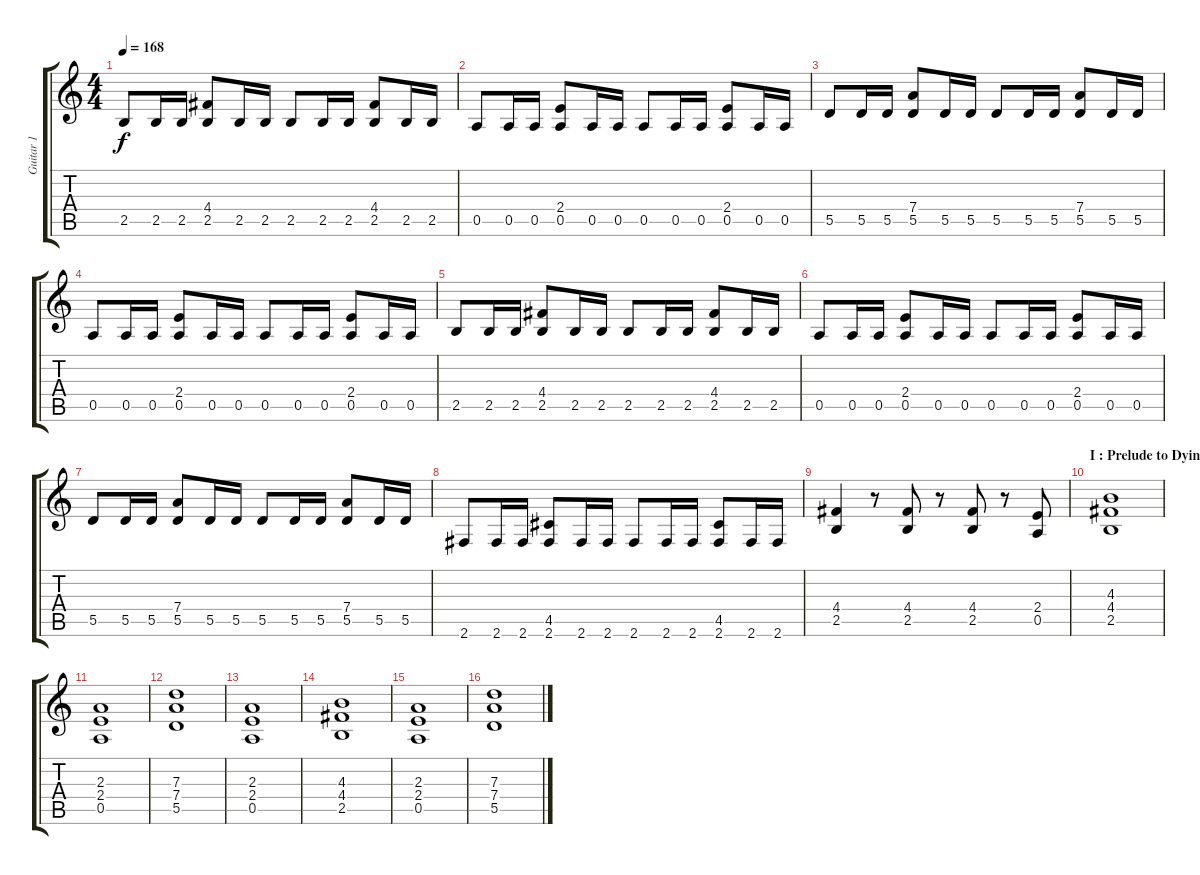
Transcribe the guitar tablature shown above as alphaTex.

\track ("Guitar 1" "Guitar 1") {instrument overdrivenguitar}
\staff {score tabs}
\tuning (E4 B3 G3 D3 A2 E2) {hide}
\ts (4 4)
\section ("" "")
\tempo 168
\clef g2
\ks c
2.5.8{dy f} 2.5.16 2.5.16 (4.4 2.5).8 2.5.16 2.5.16 2.5.8 2.5.16 2.5.16 (4.4 2.5).8 2.5.16 2.5.16 |
0.5.8 0.5.16 0.5.16 (2.4 0.5).8 0.5.16 0.5.16 0.5.8 0.5.16 0.5.16 (2.4 0.5).8 0.5.16 0.5.16 |
5.5.8 5.5.16 5.5.16 (7.4 5.5).8 5.5.16 5.5.16 5.5.8 5.5.16 5.5.16 (7.4 5.5).8 5.5.16 5.5.16 |
0.5.8 0.5.16 0.5.16 (2.4 0.5).8 0.5.16 0.5.16 0.5.8 0.5.16 0.5.16 (2.4 0.5).8 0.5.16 0.5.16 |
\section ("" "")
2.5.8 2.5.16 2.5.16 (4.4 2.5).8 2.5.16 2.5.16 2.5.8 2.5.16 2.5.16 (4.4 2.5).8 2.5.16 2.5.16 |
0.5.8 0.5.16 0.5.16 (2.4 0.5).8 0.5.16 0.5.16 0.5.8 0.5.16 0.5.16 (2.4 0.5).8 0.5.16 0.5.16 |
5.5.8 5.5.16 5.5.16 (7.4 5.5).8 5.5.16 5.5.16 5.5.8 5.5.16 5.5.16 (7.4 5.5).8 5.5.16 5.5.16 |
2.6.8 2.6.16 2.6.16 (4.5 2.6).8 2.6.16 2.6.16 2.6.8 2.6.16 2.6.16 (4.5 2.6).8 2.6.16 2.6.16 |
(4.4 2.5).4 r.8 (4.4 2.5).8 r.8 (4.4 2.5).8 r.8 (2.4 0.5).8 |
\section ("" "I : Prelude to Dying")
(4.3 4.4 2.5).1 |
(2.3 2.4 0.5).1 |
(7.3 7.4 5.5).1 |
(2.3 2.4 0.5).1 |
(4.3 4.4 2.5).1 |
(2.3 2.4 0.5).1 |
(7.3 7.4 5.5).1
